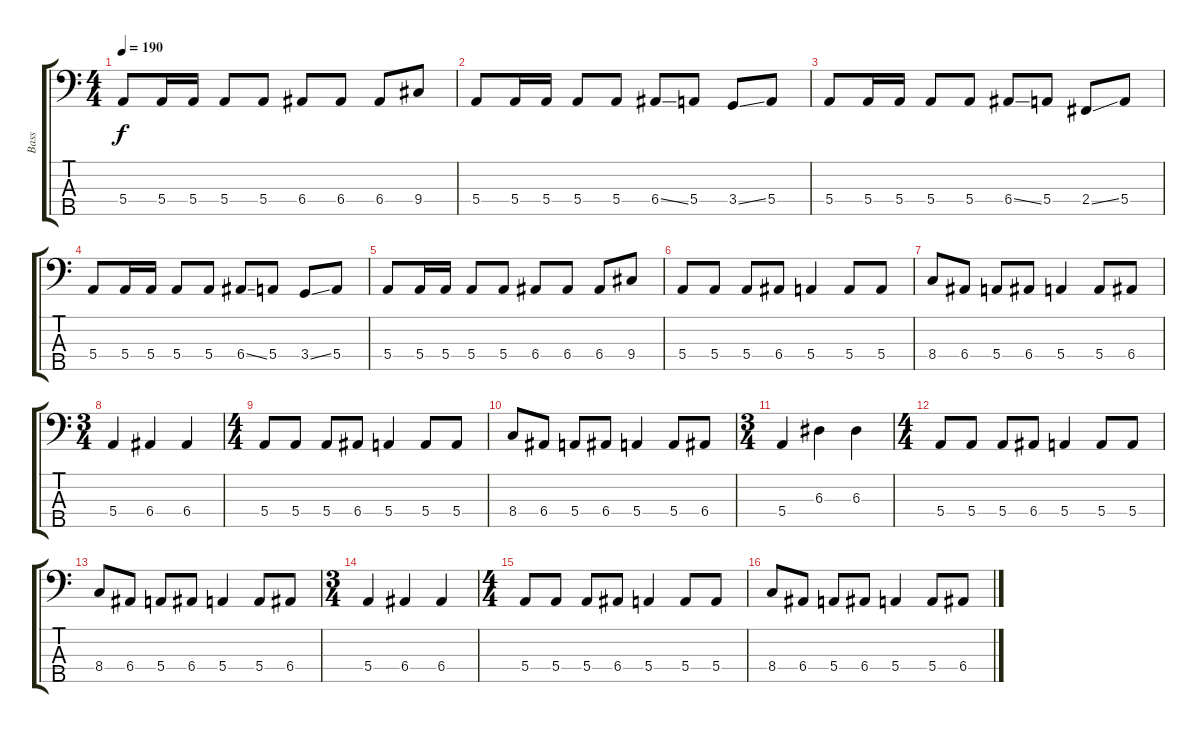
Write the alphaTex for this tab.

\track ("Bass" "Bass") {instrument electricbassfinger}
\staff {score tabs}
\tuning (G2 D2 A1 E1 B0) {hide}
\ts (4 4)
\tempo 190
\clef f4
\ks c
5.4.8{dy f} 5.4.16 5.4.16 5.4.8 5.4.8 6.4.8 6.4.8 6.4.8 9.4.8 |
5.4.8 5.4.16 5.4.16 5.4.8 5.4.8 6.4{ss}.8 5.4.8 3.4{ss}.8 5.4.8 |
5.4.8 5.4.16 5.4.16 5.4.8 5.4.8 6.4{ss}.8 5.4.8 2.4{ss}.8 5.4.8 |
5.4.8 5.4.16 5.4.16 5.4.8 5.4.8 6.4{ss}.8 5.4.8 3.4{ss}.8 5.4.8 |
5.4.8 5.4.16 5.4.16 5.4.8 5.4.8 6.4.8 6.4.8 6.4.8 9.4.8 |
5.4.8 5.4.8 5.4.8 6.4.8 5.4.4 5.4.8 5.4.8 |
8.4.8 6.4.8 5.4.8 6.4.8 5.4.4 5.4.8 6.4.8 |
\ts (3 4)
5.4.4 6.4.4 6.4.4 |
\ts (4 4)
5.4.8 5.4.8 5.4.8 6.4.8 5.4.4 5.4.8 5.4.8 |
8.4.8 6.4.8 5.4.8 6.4.8 5.4.4 5.4.8 6.4.8 |
\ts (3 4)
5.4.4 6.3.4 6.3.4 |
\ts (4 4)
5.4.8 5.4.8 5.4.8 6.4.8 5.4.4 5.4.8 5.4.8 |
8.4.8 6.4.8 5.4.8 6.4.8 5.4.4 5.4.8 6.4.8 |
\ts (3 4)
5.4.4 6.4.4 6.4.4 |
\ts (4 4)
5.4.8 5.4.8 5.4.8 6.4.8 5.4.4 5.4.8 5.4.8 |
8.4.8 6.4.8 5.4.8 6.4.8 5.4.4 5.4.8 6.4.8
